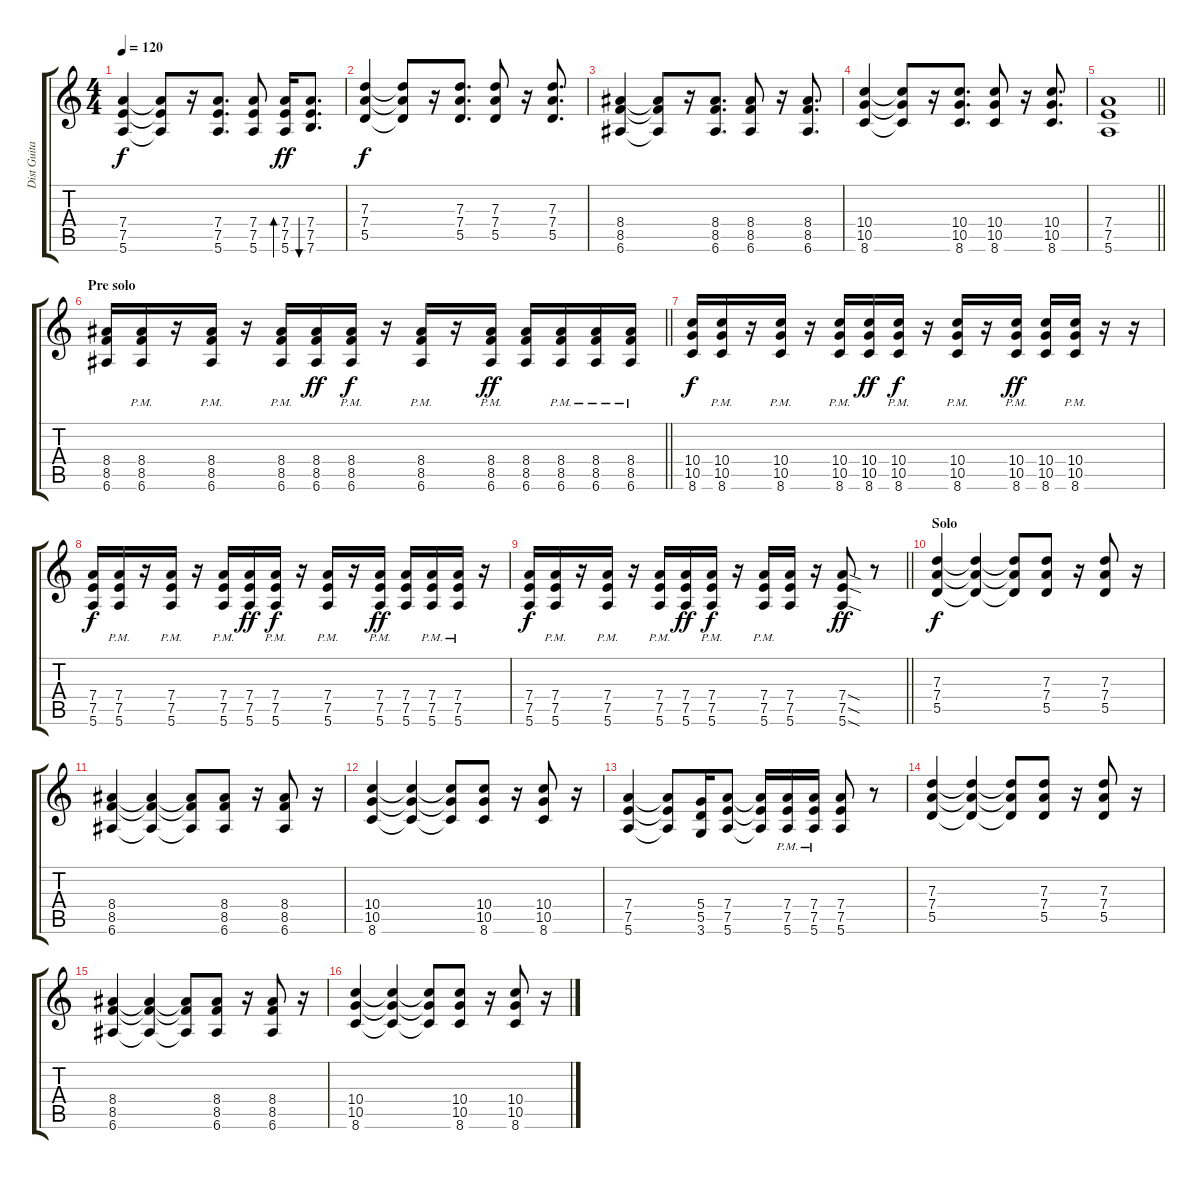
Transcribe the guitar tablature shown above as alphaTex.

\track ("Dist Guitar " "Dist Guita") {instrument distortionguitar}
\staff {score tabs}
\tuning (E4 B3 G3 D3 A2 E2) {hide}
\ts (4 4)
\tempo 120
\clef g2
\ks c
(7.4 7.5 5.6).4{dy f} (7.4{t} 7.5{t} 5.6{t}).8 r.16 (7.4 7.5 5.6).8{d} (7.4 7.5 5.6).8 (7.4 7.5 5.6).16{bd 60 dy ff} (7.4 7.5 7.6).8{d bu 60} |
(7.3 7.4 5.5).4{dy f} (7.3{t} 7.4{t} 5.5{t}).8 r.16 (7.3 7.4 5.5).8{d} (7.3 7.4 5.5).8 r.16 (7.3 7.4 5.5).8{d} |
(8.4 8.5 6.6).4 (8.4{t} 8.5{t} 6.6{t}).8 r.16 (8.4 8.5 6.6).8{d} (8.4 8.5 6.6).8 r.16 (8.4 8.5 6.6).8{d} |
(10.4 10.5 8.6).4 (10.4{t} 10.5{t} 8.6{t}).8 r.16 (10.4 10.5 8.6).8{d} (10.4 10.5 8.6).8 r.16 (10.4 10.5 8.6).8{d} |
\barLineRight lightlight
(7.4 7.5 5.6).1 |
\section ("" "Pre solo")
\barLineRight lightlight
(8.4 8.5 6.6).16 (8.4{pm} 8.5{pm} 6.6{pm}).16 r.16 (8.4{pm} 8.5{pm} 6.6{pm}).16 r.16 (8.4{pm} 8.5{pm} 6.6{pm}).16 (8.4 8.5 6.6).16{dy ff} (8.4{pm} 8.5{pm} 6.6{pm}).16{dy f} r.16 (8.4 8.5{pm} 6.6).16 r.16 (8.4{pm} 8.5{pm} 6.6{pm}).16{dy ff} (8.4 8.5 6.6).16 (8.4{pm} 8.5{pm} 6.6{pm}).16 (8.4{pm} 8.5{pm} 6.6{pm}).16 (8.4{pm} 8.5{pm} 6.6{pm}).16 |
(10.4 10.5 8.6).16{dy f} (10.4{pm} 10.5{pm} 8.6{pm}).16 r.16 (10.4{pm} 10.5{pm} 8.6{pm}).16 r.16 (10.4{pm} 10.5{pm} 8.6{pm}).16 (10.4 10.5 8.6).16{dy ff} (10.4{pm} 10.5{pm} 8.6{pm}).16{dy f} r.16 (10.4 10.5{pm} 8.6).16 r.16 (10.4{pm} 10.5{pm} 8.6{pm}).16{dy ff} (10.4 10.5 8.6).16 (10.4{pm} 10.5{pm} 8.6{pm}).16 r.16 r.16 |
(7.4 7.5 5.6).16{dy f} (7.4{pm} 7.5{pm} 5.6{pm}).16 r.16 (7.4{pm} 7.5{pm} 5.6{pm}).16 r.16 (7.4{pm} 7.5{pm} 5.6{pm}).16 (7.4 7.5 5.6).16{dy ff} (7.4{pm} 7.5{pm} 5.6{pm}).16{dy f} r.16 (7.4 7.5{pm} 5.6).16 r.16 (7.4{pm} 7.5{pm} 5.6{pm}).16{dy ff} (7.4 7.5 5.6).16 (7.4{pm} 7.5{pm} 5.6{pm}).16 (7.4{pm} 7.5{pm} 5.6{pm}).16 r.16 |
\barLineRight lightlight
(7.4 7.5 5.6).16{dy f} (7.4{pm} 7.5{pm} 5.6{pm}).16 r.16 (7.4{pm} 7.5{pm} 5.6{pm}).16 r.16 (7.4{pm} 7.5{pm} 5.6{pm}).16 (7.4 7.5 5.6).16{dy ff} (7.4{pm} 7.5{pm} 5.6{pm}).16{dy f} r.16 (7.4 7.5{pm} 5.6).16 (7.4 7.5 5.6).16 r.16 (7.4{sod} 7.5{sod} 5.6{sod}).8{dy ff} r.8 |
\section ("" "Solo")
(7.3 7.4 5.5).4{dy f} (7.3{t} 7.4{t} 5.5{t}).4 (7.3{t} 7.4{t} 5.5{t}).8 (7.3 7.4 5.5).8 r.16 (7.3 7.4 5.5).8 r.16 |
(8.4 8.5 6.6).4 (8.4{t} 8.5{t} 6.6{t}).4 (8.4{t} 8.5{t} 6.6{t}).8 (8.4 8.5 6.6).8 r.16 (8.4 8.5 6.6).8 r.16 |
(10.4 10.5 8.6).4 (10.4{t} 10.5{t} 8.6{t}).4 (10.4{t} 10.5{t} 8.6{t}).8 (10.4 10.5 8.6).8 r.16 (10.4 10.5 8.6).8 r.16 |
(7.4 7.5 5.6).4 (7.4{t} 7.5{t} 5.6{t}).8 (5.4 5.5 3.6).16 (7.4 7.5 5.6).8 (7.4{t} 7.5{t} 5.6{t}).16 (7.4{pm} 7.5{pm} 5.6{pm}).16 (7.4{pm} 7.5{pm} 5.6{pm}).16 (7.4 7.5 5.6).8 r.8 |
(7.3 7.4 5.5).4 (7.3{t} 7.4{t} 5.5{t}).4 (7.3{t} 7.4{t} 5.5{t}).8 (7.3 7.4 5.5).8 r.16 (7.3 7.4 5.5).8 r.16 |
(8.4 8.5 6.6).4 (8.4{t} 8.5{t} 6.6{t}).4 (8.4{t} 8.5{t} 6.6{t}).8 (8.4 8.5 6.6).8 r.16 (8.4 8.5 6.6).8 r.16 |
(10.4 10.5 8.6).4 (10.4{t} 10.5{t} 8.6{t}).4 (10.4{t} 10.5{t} 8.6{t}).8 (10.4 10.5 8.6).8 r.16 (10.4 10.5 8.6).8 r.16
